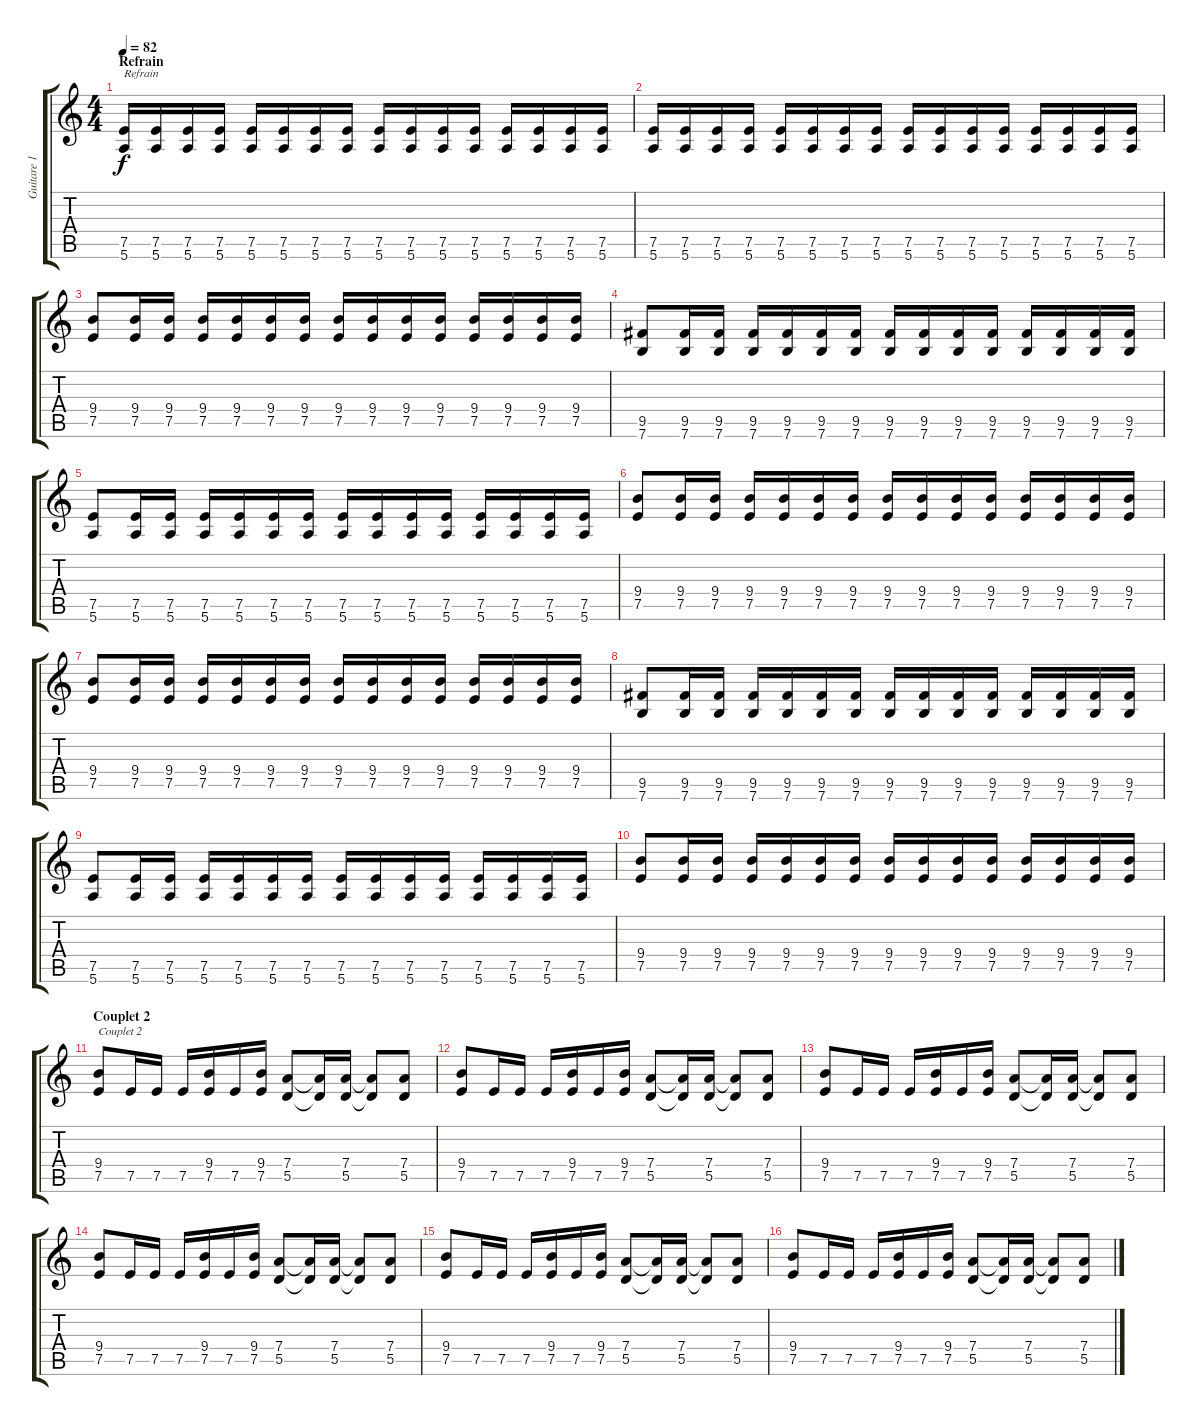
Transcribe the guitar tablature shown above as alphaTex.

\track ("Guitare 1" "Guitare 1") {instrument distortionguitar}
\staff {score tabs}
\tuning (E4 B3 G3 D3 A2 E2) {hide}
\ts (4 4)
\section ("" "Refrain")
\tempo 82
\clef g2
\ks c
(7.5 5.6).16{txt "Refrain" dy f} (7.5 5.6).16 (7.5 5.6).16 (7.5 5.6).16 (7.5 5.6).16 (7.5 5.6).16 (7.5 5.6).16 (7.5 5.6).16 (7.5 5.6).16 (7.5 5.6).16 (7.5 5.6).16 (7.5 5.6).16 (7.5 5.6).16 (7.5 5.6).16 (7.5 5.6).16 (7.5 5.6).16 |
(7.5 5.6).16 (7.5 5.6).16 (7.5 5.6).16 (7.5 5.6).16 (7.5 5.6).16 (7.5 5.6).16 (7.5 5.6).16 (7.5 5.6).16 (7.5 5.6).16 (7.5 5.6).16 (7.5 5.6).16 (7.5 5.6).16 (7.5 5.6).16 (7.5 5.6).16 (7.5 5.6).16 (7.5 5.6).16 |
(9.4 7.5).8 (9.4 7.5).16 (9.4 7.5).16 (9.4 7.5).16 (9.4 7.5).16 (9.4 7.5).16 (9.4 7.5).16 (9.4 7.5).16 (9.4 7.5).16 (9.4 7.5).16 (9.4 7.5).16 (9.4 7.5).16 (9.4 7.5).16 (9.4 7.5).16 (9.4 7.5).16 |
(9.5 7.6).8 (9.5 7.6).16 (9.5 7.6).16 (9.5 7.6).16 (9.5 7.6).16 (9.5 7.6).16 (9.5 7.6).16 (9.5 7.6).16 (9.5 7.6).16 (9.5 7.6).16 (9.5 7.6).16 (9.5 7.6).16 (9.5 7.6).16 (9.5 7.6).16 (9.5 7.6).16 |
(7.5 5.6).8 (7.5 5.6).16 (7.5 5.6).16 (7.5 5.6).16 (7.5 5.6).16 (7.5 5.6).16 (7.5 5.6).16 (7.5 5.6).16 (7.5 5.6).16 (7.5 5.6).16 (7.5 5.6).16 (7.5 5.6).16 (7.5 5.6).16 (7.5 5.6).16 (7.5 5.6).16 |
(9.4 7.5).8 (9.4 7.5).16 (9.4 7.5).16 (9.4 7.5).16 (9.4 7.5).16 (9.4 7.5).16 (9.4 7.5).16 (9.4 7.5).16 (9.4 7.5).16 (9.4 7.5).16 (9.4 7.5).16 (9.4 7.5).16 (9.4 7.5).16 (9.4 7.5).16 (9.4 7.5).16 |
(9.4 7.5).8 (9.4 7.5).16 (9.4 7.5).16 (9.4 7.5).16 (9.4 7.5).16 (9.4 7.5).16 (9.4 7.5).16 (9.4 7.5).16 (9.4 7.5).16 (9.4 7.5).16 (9.4 7.5).16 (9.4 7.5).16 (9.4 7.5).16 (9.4 7.5).16 (9.4 7.5).16 |
(9.5 7.6).8 (9.5 7.6).16 (9.5 7.6).16 (9.5 7.6).16 (9.5 7.6).16 (9.5 7.6).16 (9.5 7.6).16 (9.5 7.6).16 (9.5 7.6).16 (9.5 7.6).16 (9.5 7.6).16 (9.5 7.6).16 (9.5 7.6).16 (9.5 7.6).16 (9.5 7.6).16 |
(7.5 5.6).8 (7.5 5.6).16 (7.5 5.6).16 (7.5 5.6).16 (7.5 5.6).16 (7.5 5.6).16 (7.5 5.6).16 (7.5 5.6).16 (7.5 5.6).16 (7.5 5.6).16 (7.5 5.6).16 (7.5 5.6).16 (7.5 5.6).16 (7.5 5.6).16 (7.5 5.6).16 |
(9.4 7.5).8 (9.4 7.5).16 (9.4 7.5).16 (9.4 7.5).16 (9.4 7.5).16 (9.4 7.5).16 (9.4 7.5).16 (9.4 7.5).16 (9.4 7.5).16 (9.4 7.5).16 (9.4 7.5).16 (9.4 7.5).16 (9.4 7.5).16 (9.4 7.5).16 (9.4 7.5).16 |
\section ("" "Couplet 2")
(9.4 7.5).8{txt "Couplet 2"} 7.5.16 7.5.16 7.5.16 (9.4 7.5).16 7.5.16 (9.4 7.5).16 (7.4 5.5).8 (7.4{t} 5.5{t}).16 (7.4 5.5).16 (7.4{t} 5.5{t}).8 (7.4 5.5).8 |
(9.4 7.5).8 7.5.16 7.5.16 7.5.16 (9.4 7.5).16 7.5.16 (9.4 7.5).16 (7.4 5.5).8 (7.4{t} 5.5{t}).16 (7.4 5.5).16 (7.4{t} 5.5{t}).8 (7.4 5.5).8 |
(9.4 7.5).8 7.5.16 7.5.16 7.5.16 (9.4 7.5).16 7.5.16 (9.4 7.5).16 (7.4 5.5).8 (7.4{t} 5.5{t}).16 (7.4 5.5).16 (7.4{t} 5.5{t}).8 (7.4 5.5).8 |
(9.4 7.5).8 7.5.16 7.5.16 7.5.16 (9.4 7.5).16 7.5.16 (9.4 7.5).16 (7.4 5.5).8 (7.4{t} 5.5{t}).16 (7.4 5.5).16 (7.4{t} 5.5{t}).8 (7.4 5.5).8 |
(9.4 7.5).8 7.5.16 7.5.16 7.5.16 (9.4 7.5).16 7.5.16 (9.4 7.5).16 (7.4 5.5).8 (7.4{t} 5.5{t}).16 (7.4 5.5).16 (7.4{t} 5.5{t}).8 (7.4 5.5).8 |
(9.4 7.5).8 7.5.16 7.5.16 7.5.16 (9.4 7.5).16 7.5.16 (9.4 7.5).16 (7.4 5.5).8 (7.4{t} 5.5{t}).16 (7.4 5.5).16 (7.4{t} 5.5{t}).8 (7.4 5.5).8
